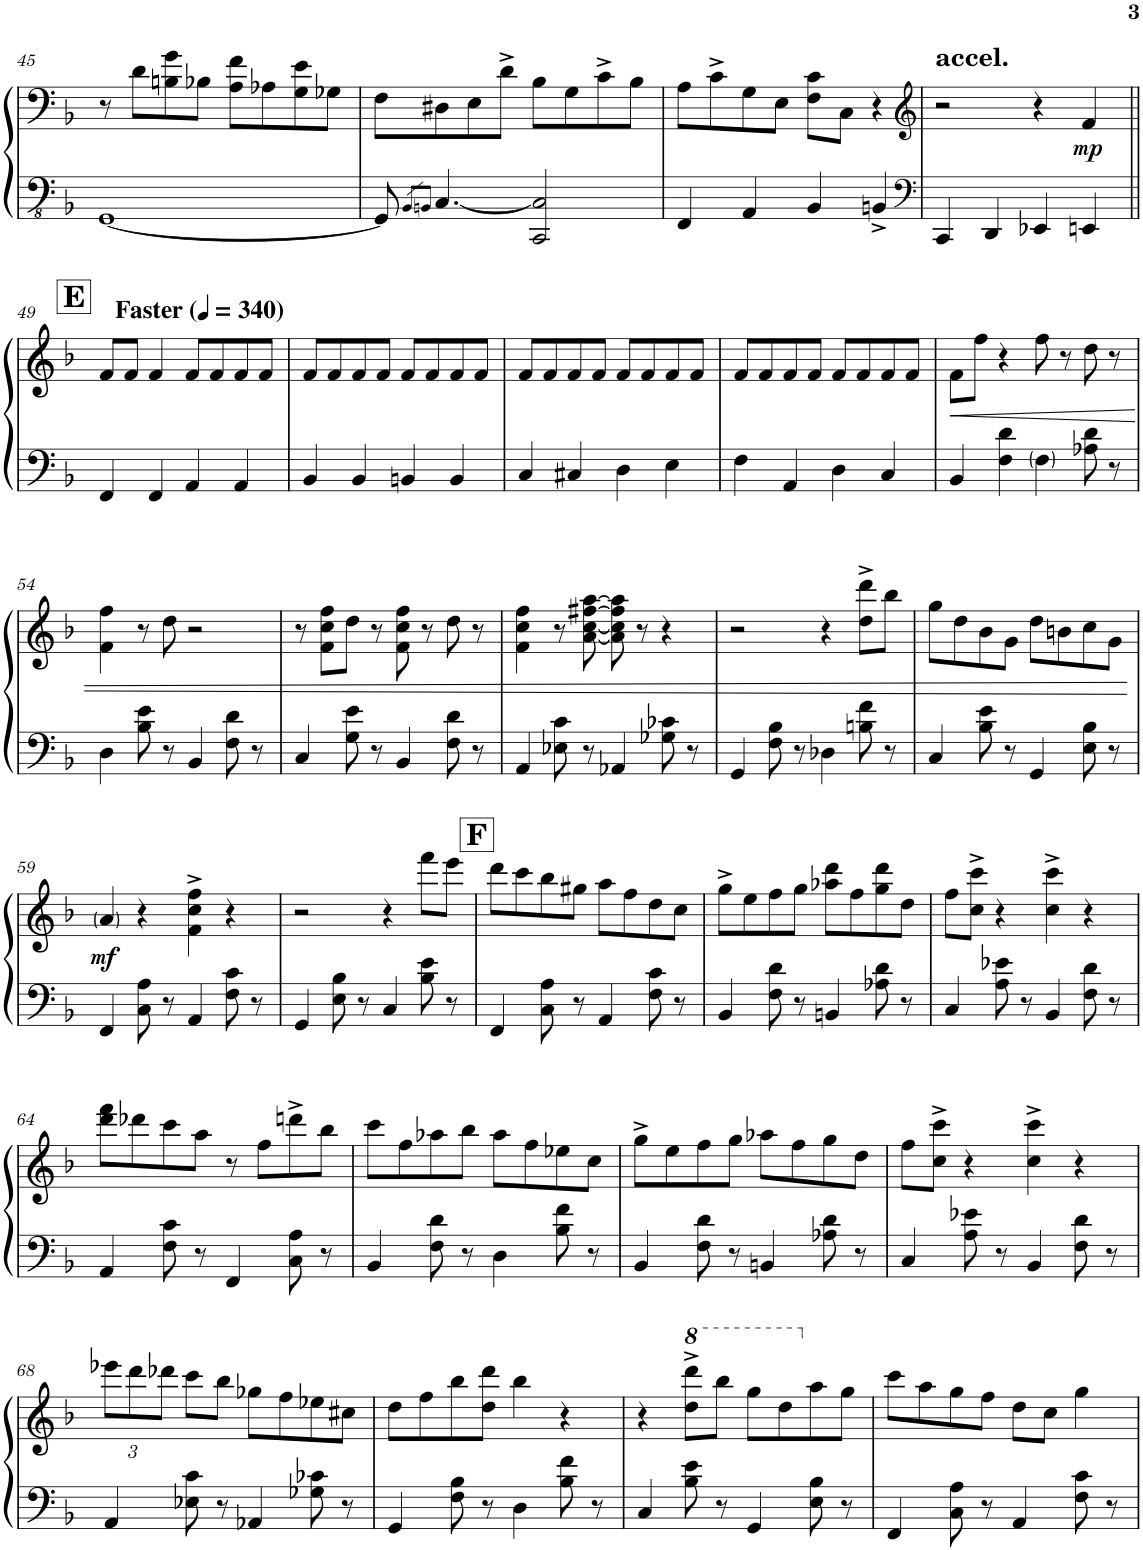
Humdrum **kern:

**kern	**kern	**dynam
*part1	*part1	*part1
*staff2	*staff1	*staff1/2
*I"Piano	*	*
*I'Pno.	*	*
!!LO:PB:g=z
*clefFv4	*clefF4	*
*k[b-]	*k[b-]	*
*M4/4	*M4/4	*
=45	=45	=45
[1GGG	8r	.
.	8d\L	.
.	8Bn\ 8g\	.
.	8B-X\J	.
.	8A\ 8f\L	.
.	8A-X\	.
.	8G\ 8e\	.
.	8G-X\J	.
=46	=46	=46
8GGG/]	8F\L	.
8qBBB-/L	.	.
8qBBBn/J	.	.
[4.CC/	8D#X\	.
.	8E\	.
.	8d^\J	.
2CCC/ 2CC/]	8B-\L	.
.	8G\	.
.	8c^\	.
.	8B-\J	.
=47	=47	=47
4FFF/	8A\L	.
.	8c^\	.
4AAA/	8G\	.
.	8E\J	.
4BBB-/	8F\ 8c\L	.
.	8C\J	.
4BBBn^/	4r	.
=48	=48	=48
*clefF4	*clefG2	*
!	!LO:TX:a:B:t=accel.	!
4CC/	2r	.
4DD/	.	.
4EE-X/	4r	.
!	!	!LO:DY:b
4EEn/	4f/	mp
!!LO:LB:g=z
=49||	=49||	=49||
!!LO:REH:place=s1:a:B:cj:fs=14:t=E
*	*MM340	*
!	!LO:TX:a:B:t=Faster	!
4FF/	8f/L	.
.	8f/J	.
4FF/	4f/	.
4AA/	8f/L	.
.	8f/	.
4AA/	8f/	.
.	8f/J	.
=50	=50	=50
4BB-/	8f/L	.
.	8f/	.
4BB-/	8f/	.
.	8f/J	.
4BBn/	8f/L	.
.	8f/	.
4BB/	8f/	.
.	8f/J	.
=51	=51	=51
4C/	8f/L	.
.	8f/	.
4C#X/	8f/	.
.	8f/J	.
4D\	8f/L	.
.	8f/	.
4E\	8f/	.
.	8f/J	.
=52	=52	=52
4F\	8f/L	.
.	8f/	.
4AA/	8f/	.
.	8f/J	.
4D\	8f/L	.
.	8f/	.
4C/	8f/	.
.	8f/J	.
=53	=53	=53
!	!	!LO:HP:b
4BB-/	8f\L	<
.	8ff\J	.
4F\ 4d\	4r	.
4F\	8ff\	.
.	8r	.
8A-X\ 8d\	8dd\	.
8r	8r	.
!!LO:LB:g=z
=54	=54	=54
4D\	4f\ 4ff\	.
8B-\ 8e\	8r	.
8r	8dd\	.
4BB-/	2r	.
8F\ 8d\	.	.
8r	.	.
=55	=55	=55
4C/	8r	.
.	8f\ 8cc\ 8ff\L	.
8G\ 8e\	8dd\J	.
8r	8r	.
4BB-/	8f\ 8cc\ 8ff\	.
.	8r	.
8F\ 8d\	8dd\	.
8r	8r	.
=56	=56	=56
4AA/	4f\ 4cc\ 4ff\	.
8E-X\ 8c\	8r	.
8r	[8a\ [8cc\ [8ff#X\ [8aa\	.
4AA-X/	8a\] 8cc\] 8ff#\] 8aa\]	.
.	8r	.
8G-X\ 8c-X\	4r	.
8r	.	.
=57	=57	=57
4GG/	2r	.
8F\ 8B-\	.	.
8r	.	.
4D-X\	4r	.
8Bn\ 8f\	8dd\^ 8ddd\^L	.
8r	8bb-\J	.
=58	=58	=58
4C/	8gg\L	.
.	8dd\	.
8B-\ 8e\	8b-\	.
8r	8g\J	.
4GG/	8dd\L	.
.	8bn\	.
8E\ 8B-\	8cc\	.
8r	8g\J	.
.	.	[
!!LO:LB:g=z
=59	=59	=59
!	!	!LO:DY:b
4FF/	4a/	mf
8C\ 8A\	4r	.
8r	.	.
4AA/	4f\^ 4cc\^ 4ff\^	.
8F\ 8c\	4r	.
8r	.	.
=60	=60	=60
4GG/	2r	.
8E\ 8B-\	.	.
8r	.	.
4C/	4r	.
8B-\ 8e\	8fff\L	.
8r	8eee\J	.
!!LO:REH:place=s1:a:B:cj:fs=14:t=F
=61	=61	=61
4FF/	8ddd\L	.
.	8ccc\	.
8C\ 8A\	8bb-\	.
8r	8gg#X\J	.
4AA/	8aa\L	.
.	8ff\	.
8F\ 8c\	8dd\	.
8r	8cc\J	.
=62	=62	=62
4BB-/	8gg^\L	.
.	8ee\	.
8F\ 8d\	8ff\	.
8r	8gg\J	.
4BBn/	8aa-X\ 8ddd\L	.
.	8ff\	.
8A-X\ 8d\	8gg\ 8ddd\	.
8r	8dd\J	.
=63	=63	=63
4C/	8ff\L	.
.	8cc\^ 8ccc\^J	.
8A\ 8e-X\	4r	.
8r	.	.
4BB-/	4cc\^ 4ccc\^	.
8F\ 8d\	4r	.
8r	.	.
!!LO:LB:g=z
=64	=64	=64
4AA/	8ddd\ 8fff\L	.
.	8ddd-X\	.
8F\ 8c\	8ccc\	.
8r	8aa\J	.
4FF/	8r	.
.	8ff\L	.
8C\ 8A\	8dddn^\	.
8r	8bb-\J	.
=65	=65	=65
4BB-/	8ccc\L	.
.	8ff\	.
8F\ 8d\	8aa-X\	.
8r	8bb-\J	.
4D\	8aa-\L	.
.	8ff\	.
8B-\ 8f\	8ee-X\	.
8r	8cc\J	.
=66	=66	=66
4BB-/	8gg^\L	.
.	8ee\	.
8F\ 8d\	8ff\	.
8r	8gg\J	.
4BBn/	8aa-X\L	.
.	8ff\	.
8A-X\ 8d\	8gg\	.
8r	8dd\J	.
=67	=67	=67
4C/	8ff\L	.
.	8cc\^ 8ccc\^J	.
8A\ 8e-X\	4r	.
8r	.	.
4BB-/	4cc\^ 4ccc\^	.
8F\ 8d\	4r	.
8r	.	.
!!LO:LB:g=z
=68	=68	=68
*	*Xbrackettup	*
4AA/	12eee-X\L	.
.	12ddd\	.
.	12ddd-X\J	.
8E-X\ 8c\	8ccc\L	.
8r	8bb-\J	.
4AA-X/	8gg-X\L	.
.	8ff\	.
8G-X\ 8c-X\	8ee-X\	.
8r	8cc#X\J	.
=69	=69	=69
4GG/	8dd\L	.
.	8ff\	.
8F\ 8B-\	8bb-\	.
8r	8dd\ 8ddd\J	.
4D\	4bb-\	.
8B-\ 8f\	4r	.
8r	.	.
=70	=70	=70
4C/	4r	.
*	*8va	*
8B-\ 8e\	8ddd\^ 8dddd\^L	.
8r	8bbb-\J	.
4GG/	8ggg\L	.
.	8ddd\	.
*	*X8va	*
8E\ 8B-\	8aa\	.
8r	8gg\J	.
=71	=71	=71
4FF/	8ccc\L	.
.	8aa\	.
8C\ 8A\	8gg\	.
8r	8ff\J	.
4AA/	8dd\L	.
.	8cc\J	.
8F\ 8c\	4gg\	.
8r	.	.
=	=	=
*-	*-	*-
